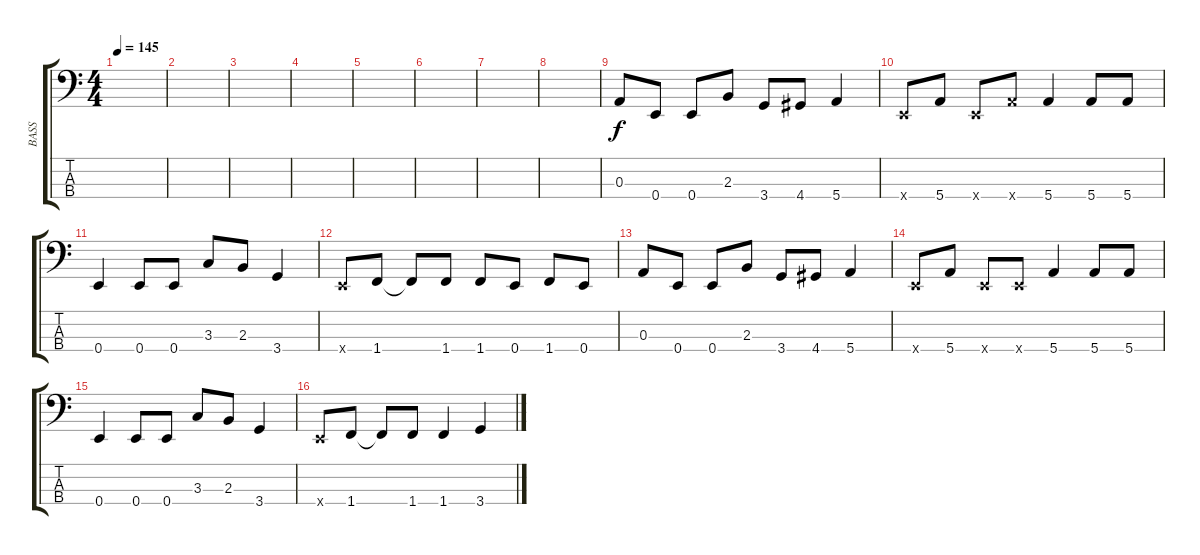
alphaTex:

\track ("BASS" "BASS") {instrument fretlessbass}
\staff {score tabs}
\tuning (G2 D2 A1 E1) {hide}
\ts (4 4)
\tempo 145
\clef f4
\ks c
|
|
|
|
|
|
|
|
0.3.8 0.4.8 0.4.8 2.3.8 3.4.8 4.4.8 5.4.4 |
0.4{x}.8 5.4.8 0.4{x}.8 5.4{x}.8 5.4.4 5.4.8 5.4.8 |
0.4.4 0.4.8 0.4.8 3.3.8 2.3.8 3.4.4 |
0.4{x}.8 1.4.8 1.4{t}.8 1.4.8 1.4.8 0.4.8 1.4.8 0.4.8 |
0.3.8 0.4.8 0.4.8 2.3.8 3.4.8 4.4.8 5.4.4 |
0.4{x}.8 5.4.8 0.4{x}.8 0.4{x}.8 5.4.4 5.4.8 5.4.8 |
0.4.4 0.4.8 0.4.8 3.3.8 2.3.8 3.4.4 |
0.4{x}.8 1.4.8 1.4{t}.8 1.4.8 1.4.4 3.4.4
